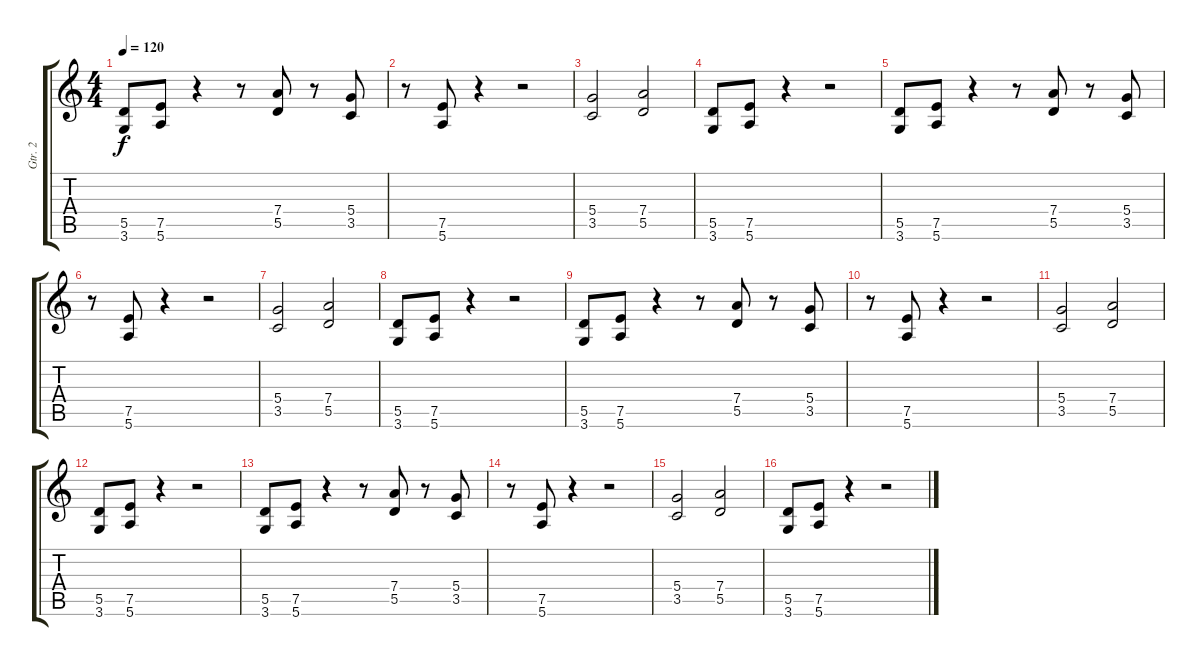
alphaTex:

\track ("Gtr. 2" "Gtr. 2") {instrument overdrivenguitar}
\staff {score tabs}
\tuning (E4 B3 G3 D3 A2 E2) {hide}
\ts (4 4)
\tempo 120
\clef g2
\ks c
(5.5 3.6).8{dy f instrument overdrivenguitar} (7.5 5.6).8 r.4 r.8 (7.4 5.5).8 r.8 (5.4 3.5).8 |
r.8 (7.5 5.6).8 r.4 r.2 |
(5.4 3.5).2 (7.4 5.5).2 |
(5.5 3.6).8 (7.5 5.6).8 r.4 r.2 |
(5.5 3.6).8 (7.5 5.6).8 r.4 r.8 (7.4 5.5).8 r.8 (5.4 3.5).8 |
r.8 (7.5 5.6).8 r.4 r.2 |
(5.4 3.5).2 (7.4 5.5).2 |
(5.5 3.6).8 (7.5 5.6).8 r.4 r.2 |
(5.5 3.6).8 (7.5 5.6).8 r.4 r.8 (7.4 5.5).8 r.8 (5.4 3.5).8 |
r.8 (7.5 5.6).8 r.4 r.2 |
(5.4 3.5).2 (7.4 5.5).2 |
(5.5 3.6).8 (7.5 5.6).8 r.4 r.2 |
(5.5 3.6).8 (7.5 5.6).8 r.4 r.8 (7.4 5.5).8 r.8 (5.4 3.5).8 |
r.8 (7.5 5.6).8 r.4 r.2 |
(5.4 3.5).2 (7.4 5.5).2 |
(5.5 3.6).8 (7.5 5.6).8 r.4 r.2
